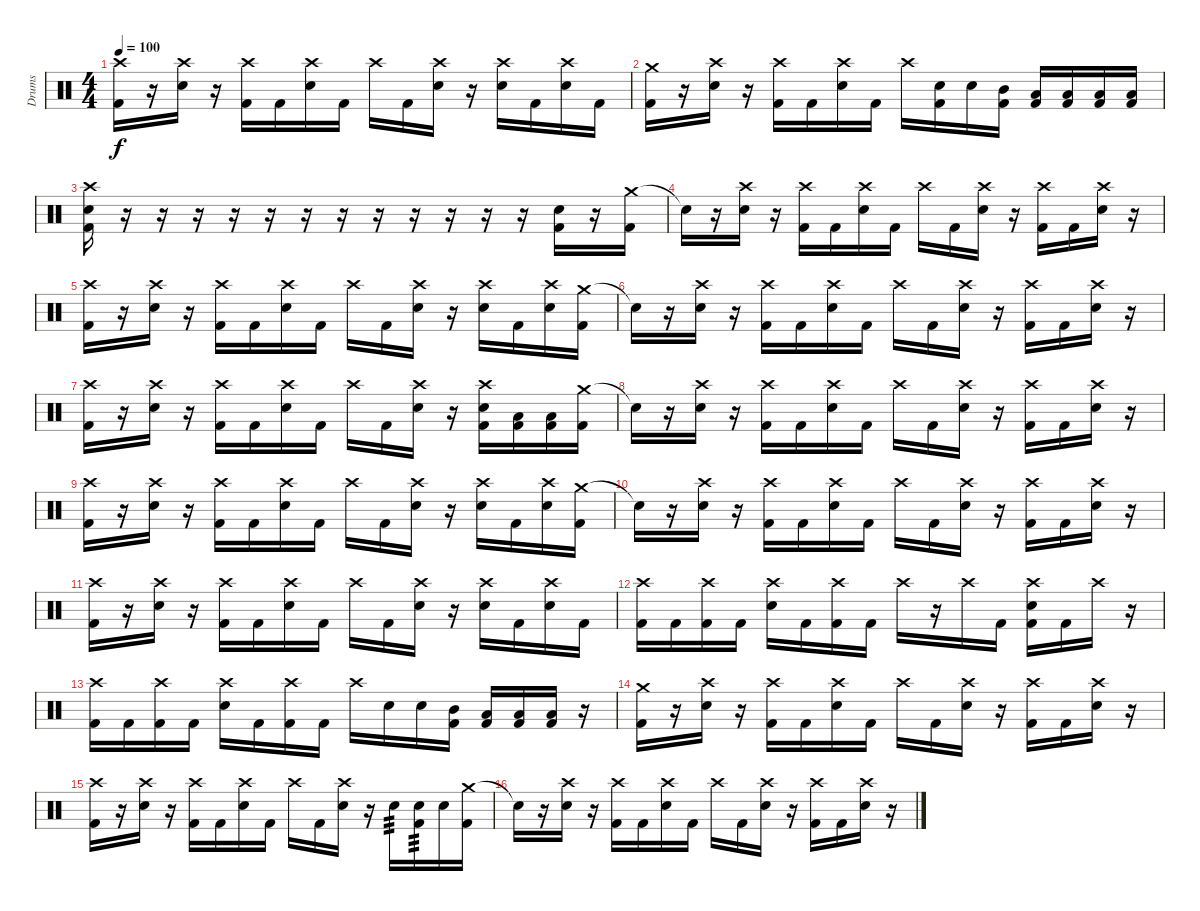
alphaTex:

\track ("Drums" "Drums") {instrument percussion}
\staff {score}
\articulation defaults
\ts (4 4)
\tempo 100
\clef neutral
\ks c
("Crash high (hit)" "Kick (hit) 2").16{dy f} r.16 ("Snare (hit) 2" "Crash high (hit)").16 r.16 ("Crash high (hit)" "Kick (hit) 2").16 "Kick (hit) 2".16 ("Snare (hit) 2" "Crash high (hit)").16 "Kick (hit) 2".16 "Crash high (hit)".16 "Kick (hit) 2".16 ("Snare (hit) 2" "Crash high (hit)").16 r.16 ("Snare (hit) 2" "Crash high (hit)").16 "Kick (hit) 2".16 ("Snare (hit) 2" "Crash high (hit)").16 "Kick (hit) 2".16 |
("Crash medium (hit)" "Kick (hit) 2").16 r.16 ("Snare (hit) 2" "Crash high (hit)").16 r.16 ("Crash high (hit)" "Kick (hit) 2").16 "Kick (hit) 2".16 ("Snare (hit) 2" "Crash high (hit)").16 "Kick (hit) 2".16 "Crash high (hit)".16 ("Snare (hit) 2" "Kick (hit) 2").16 "Snare (hit) 2".16 ("Mid Tom (hit)" "Kick (hit) 2").16 ("Low Tom (hit)" "Kick (hit) 2").16 ("Low Tom (hit)" "Kick (hit) 2").16 ("Low Floor Tom (hit)" "Kick (hit) 2").16 ("Low Floor Tom (hit)" "Kick (hit) 2").16 |
("Snare (hit) 2" "Crash high (hit)" "Kick (hit) 2").16 r.16 r.16 r.16 r.16 r.16 r.16 r.16 r.16 r.16 r.16 r.16 r.16 ("Snare (hit) 2" "Kick (hit) 2").16 r.16 ("Crash medium (hit)" "Kick (hit) 2").16 |
"Snare (hit)"{t}.16 r.16 ("Snare (hit) 2" "Crash high (hit)").16 r.16 ("Crash high (hit)" "Kick (hit) 2").16 "Kick (hit) 2".16 ("Snare (hit) 2" "Crash high (hit)").16 "Kick (hit) 2".16 "Crash high (hit)".16 "Kick (hit) 2".16 ("Snare (hit) 2" "Crash high (hit)").16 r.16 ("Crash high (hit)" "Kick (hit) 2").16 "Kick (hit) 2".16 ("Snare (hit) 2" "Crash high (hit)").16 r.16 |
("Crash high (hit)" "Kick (hit) 2").16 r.16 ("Snare (hit) 2" "Crash high (hit)").16 r.16 ("Crash high (hit)" "Kick (hit) 2").16 "Kick (hit) 2".16 ("Snare (hit) 2" "Crash high (hit)").16 "Kick (hit) 2".16 "Crash high (hit)".16 "Kick (hit) 2".16 ("Snare (hit) 2" "Crash high (hit)").16 r.16 ("Snare (hit) 2" "Crash high (hit)").16 "Kick (hit) 2".16 ("Snare (hit) 2" "Crash high (hit)").16 ("Crash medium (hit)" "Kick (hit) 2").16 |
"Snare (hit)"{t}.16 r.16 ("Snare (hit) 2" "Crash high (hit)").16 r.16 ("Crash high (hit)" "Kick (hit) 2").16 "Kick (hit) 2".16 ("Snare (hit) 2" "Crash high (hit)").16 "Kick (hit) 2".16 "Crash high (hit)".16 "Kick (hit) 2".16 ("Snare (hit) 2" "Crash high (hit)").16 r.16 ("Crash high (hit)" "Kick (hit) 2").16 "Kick (hit) 2".16 ("Snare (hit) 2" "Crash high (hit)").16 r.16 |
("Crash high (hit)" "Kick (hit) 2").16 r.16 ("Snare (hit) 2" "Crash high (hit)").16 r.16 ("Crash high (hit)" "Kick (hit) 2").16 "Kick (hit) 2".16 ("Snare (hit) 2" "Crash high (hit)").16 "Kick (hit) 2".16 "Crash high (hit)".16 "Kick (hit) 2".16 ("Snare (hit) 2" "Crash high (hit)").16 r.16 ("Snare (hit) 2" "Crash high (hit)" "Kick (hit) 2").16 ("Low Tom (hit)" "Kick (hit) 2").16 ("Low Floor Tom (hit)" "Kick (hit) 2").16 ("Crash medium (hit)" "Kick (hit) 2").16 |
"Snare (hit)"{t}.16 r.16 ("Snare (hit) 2" "Crash high (hit)").16 r.16 ("Crash high (hit)" "Kick (hit) 2").16 "Kick (hit) 2".16 ("Snare (hit) 2" "Crash high (hit)").16 "Kick (hit) 2".16 "Crash high (hit)".16 "Kick (hit) 2".16 ("Snare (hit) 2" "Crash high (hit)").16 r.16 ("Crash high (hit)" "Kick (hit) 2").16 "Kick (hit) 2".16 ("Snare (hit) 2" "Crash high (hit)").16 r.16 |
("Crash high (hit)" "Kick (hit) 2").16 r.16 ("Snare (hit) 2" "Crash high (hit)").16 r.16 ("Crash high (hit)" "Kick (hit) 2").16 "Kick (hit) 2".16 ("Snare (hit) 2" "Crash high (hit)").16 "Kick (hit) 2".16 "Crash high (hit)".16 "Kick (hit) 2".16 ("Snare (hit) 2" "Crash high (hit)").16 r.16 ("Snare (hit) 2" "Crash high (hit)").16 "Kick (hit) 2".16 ("Snare (hit) 2" "Crash high (hit)").16 ("Crash medium (hit)" "Kick (hit) 2").16 |
"Snare (hit)"{t}.16 r.16 ("Snare (hit) 2" "Crash high (hit)").16 r.16 ("Crash high (hit)" "Kick (hit) 2").16 "Kick (hit) 2".16 ("Snare (hit) 2" "Crash high (hit)").16 "Kick (hit) 2".16 "Crash high (hit)".16 "Kick (hit) 2".16 ("Snare (hit) 2" "Crash high (hit)").16 r.16 ("Crash high (hit)" "Kick (hit) 2").16 "Kick (hit) 2".16 ("Snare (hit) 2" "Crash high (hit)").16 r.16 |
("Crash high (hit)" "Kick (hit) 2").16 r.16 ("Snare (hit) 2" "Crash high (hit)").16 r.16 ("Crash high (hit)" "Kick (hit) 2").16 "Kick (hit) 2".16 ("Snare (hit) 2" "Crash high (hit)").16 "Kick (hit) 2".16 "Crash high (hit)".16 "Kick (hit) 2".16 ("Snare (hit) 2" "Crash high (hit)").16 r.16 ("Snare (hit) 2" "Crash high (hit)").16 "Kick (hit) 2".16 ("Snare (hit) 2" "Crash high (hit)").16 "Kick (hit) 2".16 |
("Crash high (hit)" "Kick (hit) 2").16 "Kick (hit) 2".16 ("Crash high (hit)" "Kick (hit) 2").16 "Kick (hit) 2".16 ("Snare (hit) 2" "Crash high (hit)").16 "Kick (hit) 2".16 ("Crash high (hit)" "Kick (hit) 2").16 "Kick (hit) 2".16 "Crash high (hit)".16 r.16 "Crash high (hit)".16 "Kick (hit) 2".16 ("Snare (hit) 2" "Crash high (hit)" "Kick (hit) 2").16 "Kick (hit) 2".16 "Crash high (hit)".16 r.16 |
("Crash high (hit)" "Kick (hit) 2").16 "Kick (hit) 2".16 ("Crash high (hit)" "Kick (hit) 2").16 "Kick (hit) 2".16 ("Snare (hit) 2" "Crash high (hit)").16 "Kick (hit) 2".16 ("Crash high (hit)" "Kick (hit) 2").16 "Kick (hit) 2".16 "Crash high (hit)".16 "Snare (hit) 2".16 "Snare (hit) 2".16 ("Mid Tom (hit)" "Kick (hit) 2").16 ("Low Tom (hit)" "Kick (hit) 2").16 ("Low Tom (hit)" "Kick (hit) 2").16 ("Low Floor Tom (hit)" "Kick (hit) 2").16 r.16 |
("Crash medium (hit)" "Kick (hit) 2").16 r.16 ("Snare (hit) 2" "Crash high (hit)").16 r.16 ("Crash high (hit)" "Kick (hit) 2").16 "Kick (hit) 2".16 ("Snare (hit) 2" "Crash high (hit)").16 "Kick (hit) 2".16 "Crash high (hit)".16 "Kick (hit) 2".16 ("Snare (hit) 2" "Crash high (hit)").16 r.16 ("Crash high (hit)" "Kick (hit) 2").16 "Kick (hit) 2".16 ("Snare (hit) 2" "Crash high (hit)").16 r.16 |
("Crash high (hit)" "Kick (hit) 2").16 r.16 ("Snare (hit) 2" "Crash high (hit)").16 r.16 ("Crash high (hit)" "Kick (hit) 2").16 "Kick (hit) 2".16 ("Snare (hit) 2" "Crash high (hit)").16 "Kick (hit) 2".16 "Crash high (hit)".16 "Kick (hit) 2".16 ("Snare (hit) 2" "Crash high (hit)").16 r.16 "Snare (hit) 2".16{tp 3} ("Snare (hit) 2" "Kick (hit) 2").16{tp 3} "Snare (hit) 2".16 ("Crash medium (hit)" "Kick (hit) 2").16 |
"Snare (hit)"{t}.16 r.16 ("Snare (hit) 2" "Crash high (hit)").16 r.16 ("Crash high (hit)" "Kick (hit) 2").16 "Kick (hit) 2".16 ("Snare (hit) 2" "Crash high (hit)").16 "Kick (hit) 2".16 "Crash high (hit)".16 "Kick (hit) 2".16 ("Snare (hit) 2" "Crash high (hit)").16 r.16 ("Crash high (hit)" "Kick (hit) 2").16 "Kick (hit) 2".16 ("Snare (hit) 2" "Crash high (hit)").16 r.16
